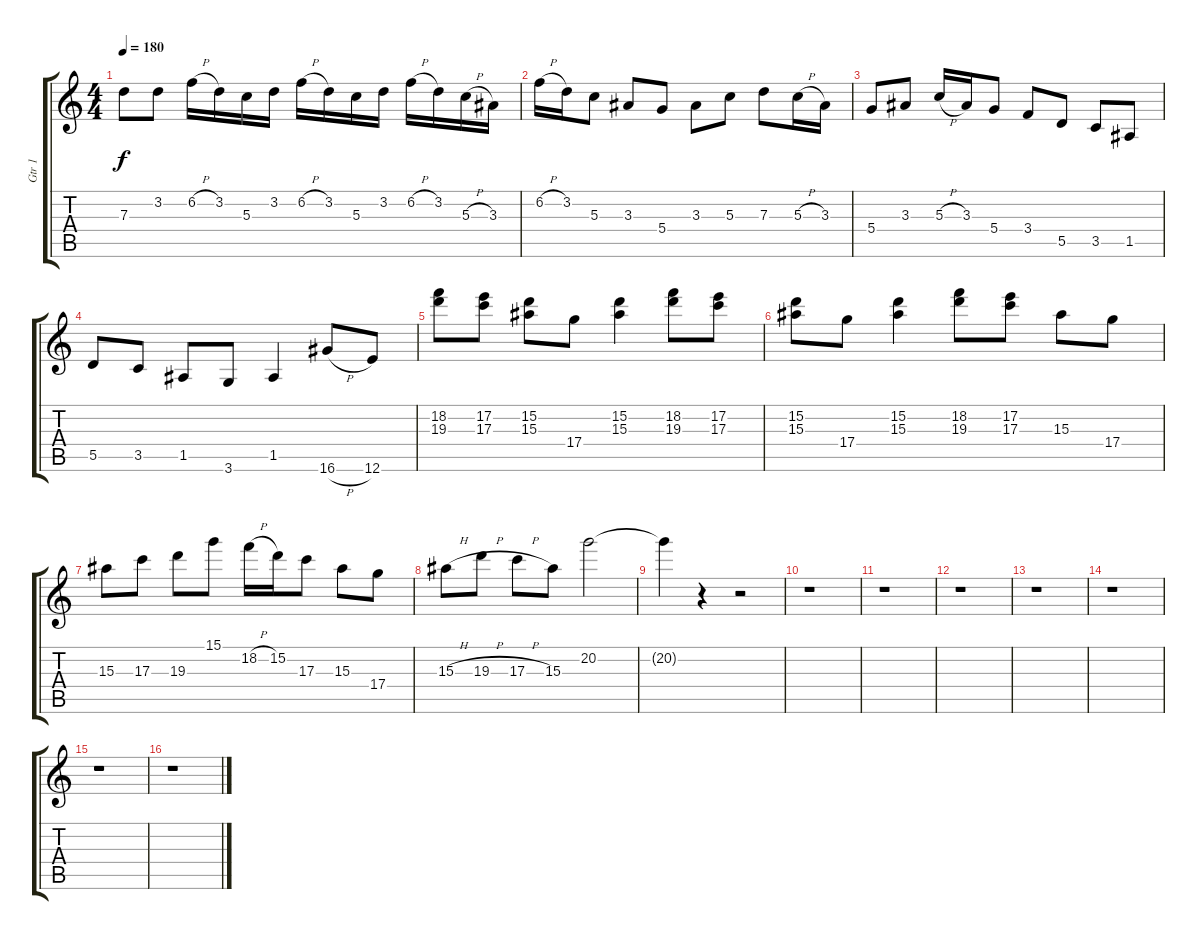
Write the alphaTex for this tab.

\track ("Gtr 1" "Gtr 1") {instrument overdrivenguitar}
\staff {score tabs}
\tuning (E4 B3 G3 D3 A2 E2) {hide}
\ts (4 4)
\tempo 180
\clef g2
\ks c
7.3.8{dy f} 3.2.8 6.2{h}.16 3.2.16 5.3.16 3.2.16 6.2{h}.16 3.2.16 5.3.16 3.2.16 6.2{h}.16 3.2.16 5.3{h}.16 3.3.16 |
6.2{h}.16 3.2.16 5.3.8 3.3.8 5.4.8 3.3.8 5.3.8 7.3.8 5.3{h}.16 3.3.16 |
5.4.8 3.3.8 5.3{h}.16 3.3.16 5.4.8 3.4.8 5.5.8 3.5.8 1.5.8 |
5.5.8 3.5.8 1.5.8 3.6.8 1.5.4 16.6{h}.8 12.6.8 |
(18.2 19.3).8 (17.2 17.3).8 (15.2 15.3).8 17.4.8 (15.2 15.3).4 (18.2 19.3).8 (17.2 17.3).8 |
(15.2 15.3).8 17.4.8 (15.2 15.3).4 (18.2 19.3).8 (17.2 17.3).8 15.3.8 17.4.8 |
15.3.8 17.3.8 19.3.8 15.1.8 18.2{h}.16 15.2.16 17.3.8 15.3.8 17.4.8 |
15.3{h}.8 19.3{h}.8 17.3{h}.8 15.3.8 20.2.2 |
20.2{t}.4 r.4 r.2 |
r.1 |
r.1 |
r.1 |
r.1 |
r.1 |
r.1 |
r.1
